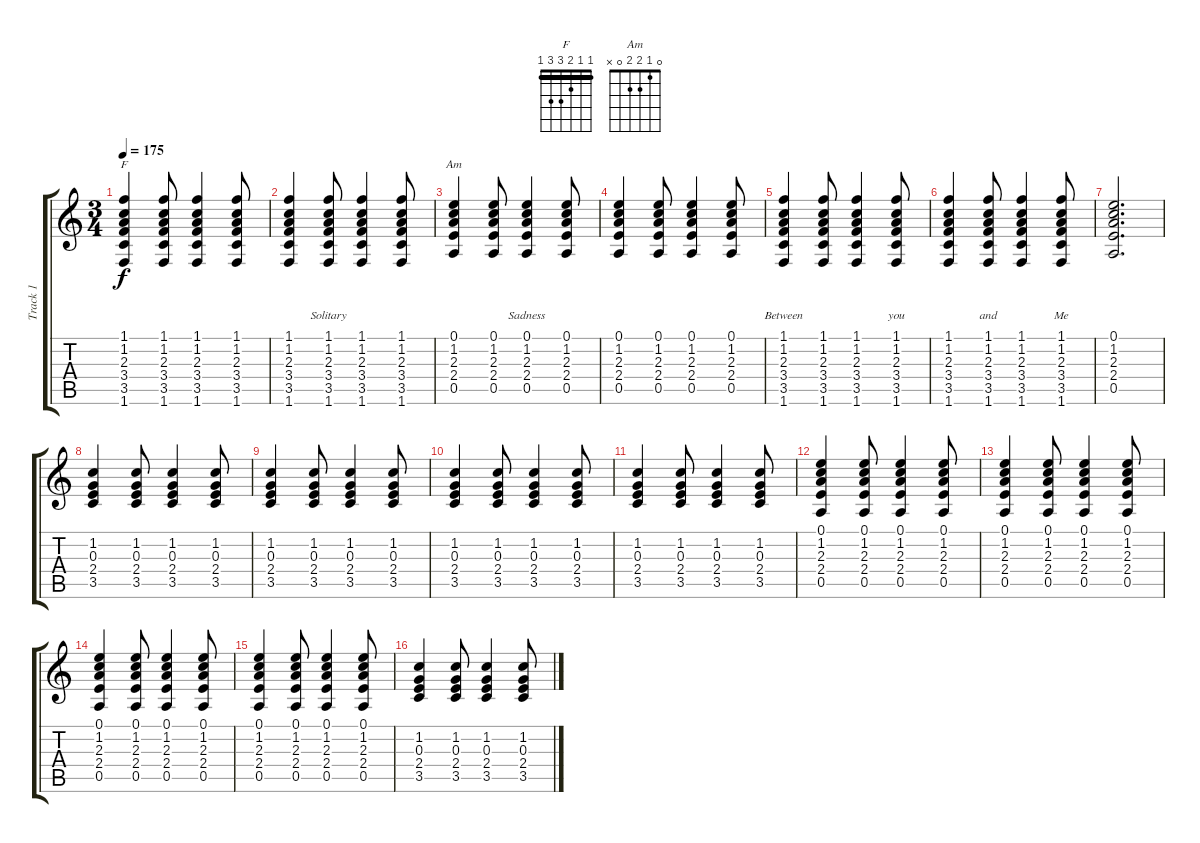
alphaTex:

\track ("Track 1" "Track 1") {instrument acousticguitarsteel}
\staff {score tabs}
\tuning (E4 B3 G3 D3 A2 E2) {hide}
\chord ("F" 1 1 2 3 3 1) {barre 1}
\chord ("Am" 0 1 2 2 0 x)
\ts (3 4)
\tempo 175
\clef g2
\ks c
(1.1 1.2 2.3 3.4 3.5 1.6).4{ch "F" lyrics (0 "") lyrics (1 "") lyrics (2 "") lyrics (3 "") lyrics (4 "") dy f} (1.1 1.2 2.3 3.4 3.5 1.6).8{lyrics (0 "") lyrics (1 "") lyrics (2 "") lyrics (3 "") lyrics (4 "")} (1.1 1.2 2.3 3.4 3.5 1.6).4{lyrics (0 "") lyrics (1 "") lyrics (2 "") lyrics (3 "") lyrics (4 "")} (1.1 1.2 2.3 3.4 3.5 1.6).8{lyrics (0 "") lyrics (1 "") lyrics (2 "") lyrics (3 "") lyrics (4 "")} |
(1.1 1.2 2.3 3.4 3.5 1.6).4{lyrics (0 "") lyrics (1 "") lyrics (2 "") lyrics (3 "") lyrics (4 "")} (1.1 1.2 2.3 3.4 3.5 1.6).8{lyrics (0 "") lyrics (1 "") lyrics (2 "") lyrics (3 "") lyrics (4 "Solitary")} (1.1 1.2 2.3 3.4 3.5 1.6).4{lyrics (0 "") lyrics (1 "") lyrics (2 "") lyrics (3 "") lyrics (4 "")} (1.1 1.2 2.3 3.4 3.5 1.6).8{lyrics (0 "") lyrics (1 "") lyrics (2 "") lyrics (3 "") lyrics (4 "")} |
(0.1 1.2 2.3 2.4 0.5).4{ch "Am" lyrics (0 "") lyrics (1 "") lyrics (2 "") lyrics (3 "") lyrics (4 "")} (0.1 1.2 2.3 2.4 0.5).8{lyrics (0 "") lyrics (1 "") lyrics (2 "") lyrics (3 "") lyrics (4 "")} (0.1 1.2 2.3 2.4 0.5).4{lyrics (0 "") lyrics (1 "") lyrics (2 "") lyrics (3 "") lyrics (4 "Sadness")} (0.1 1.2 2.3 2.4 0.5).8{lyrics (0 "") lyrics (1 "") lyrics (2 "") lyrics (3 "") lyrics (4 "")} |
(0.1 1.2 2.3 2.4 0.5).4{lyrics (0 "") lyrics (1 "") lyrics (2 "") lyrics (3 "") lyrics (4 "")} (0.1 1.2 2.3 2.4 0.5).8{lyrics (0 "") lyrics (1 "") lyrics (2 "") lyrics (3 "") lyrics (4 "")} (0.1 1.2 2.3 2.4 0.5).4{lyrics (0 "") lyrics (1 "") lyrics (2 "") lyrics (3 "") lyrics (4 "")} (0.1 1.2 2.3 2.4 0.5).8{lyrics (0 "") lyrics (1 "") lyrics (2 "") lyrics (3 "") lyrics (4 "")} |
(1.1 1.2 2.3 3.4 3.5 1.6).4{lyrics (0 "") lyrics (1 "") lyrics (2 "") lyrics (3 "") lyrics (4 "Between")} (1.1 1.2 2.3 3.4 3.5 1.6).8{lyrics (0 "") lyrics (1 "") lyrics (2 "") lyrics (3 "") lyrics (4 "")} (1.1 1.2 2.3 3.4 3.5 1.6).4{lyrics (0 "") lyrics (1 "") lyrics (2 "") lyrics (3 "") lyrics (4 "")} (1.1 1.2 2.3 3.4 3.5 1.6).8{lyrics (0 "") lyrics (1 "") lyrics (2 "") lyrics (3 "") lyrics (4 "you")} |
(1.1 1.2 2.3 3.4 3.5 1.6).4{lyrics (0 "") lyrics (1 "") lyrics (2 "") lyrics (3 "") lyrics (4 "")} (1.1 1.2 2.3 3.4 3.5 1.6).8{lyrics (0 "") lyrics (1 "") lyrics (2 "") lyrics (3 "") lyrics (4 "and")} (1.1 1.2 2.3 3.4 3.5 1.6).4{lyrics (0 "") lyrics (1 "") lyrics (2 "") lyrics (3 "") lyrics (4 "")} (1.1 1.2 2.3 3.4 3.5 1.6).8{lyrics (0 "") lyrics (1 "") lyrics (2 "") lyrics (3 "") lyrics (4 "Me")} |
(0.1 1.2 2.3 2.4 0.5).2{d} |
(1.2 0.3 2.4 3.5).4 (1.2 0.3 2.4 3.5).8 (1.2 0.3 2.4 3.5).4 (1.2 0.3 2.4 3.5).8 |
(1.2 0.3 2.4 3.5).4 (1.2 0.3 2.4 3.5).8 (1.2 0.3 2.4 3.5).4 (1.2 0.3 2.4 3.5).8 |
(1.2 0.3 2.4 3.5).4 (1.2 0.3 2.4 3.5).8 (1.2 0.3 2.4 3.5).4 (1.2 0.3 2.4 3.5).8 |
(1.2 0.3 2.4 3.5).4 (1.2 0.3 2.4 3.5).8 (1.2 0.3 2.4 3.5).4 (1.2 0.3 2.4 3.5).8 |
(0.1 1.2 2.3 2.4 0.5).4 (0.1 1.2 2.3 2.4 0.5).8 (0.1 1.2 2.3 2.4 0.5).4 (0.1 1.2 2.3 2.4 0.5).8 |
(0.1 1.2 2.3 2.4 0.5).4 (0.1 1.2 2.3 2.4 0.5).8 (0.1 1.2 2.3 2.4 0.5).4 (0.1 1.2 2.3 2.4 0.5).8 |
(0.1 1.2 2.3 2.4 0.5).4 (0.1 1.2 2.3 2.4 0.5).8 (0.1 1.2 2.3 2.4 0.5).4 (0.1 1.2 2.3 2.4 0.5).8 |
(0.1 1.2 2.3 2.4 0.5).4 (0.1 1.2 2.3 2.4 0.5).8 (0.1 1.2 2.3 2.4 0.5).4 (0.1 1.2 2.3 2.4 0.5).8 |
(1.2 0.3 2.4 3.5).4 (1.2 0.3 2.4 3.5).8 (1.2 0.3 2.4 3.5).4 (1.2 0.3 2.4 3.5).8
